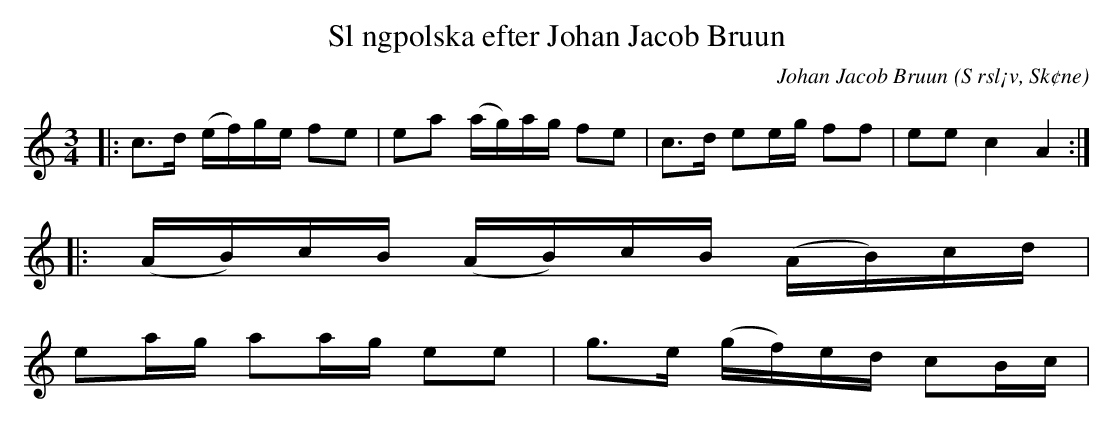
X:1
T:Sl ngpolska efter Johan Jacob Bruun
C:Johan Jacob Bruun
O:S rsl¡v, Sk¢ne
M:3/4
L:1/16
K:C
|: c2>d2 (ef)ge f2e2 | e2a2 (ag)ag f2e2 | c2>d2 e2eg f2f2 | e2e2 c4 A4 :|
|: (AB)cB (AB)cB (AB)cd | %5 (ef)ge f4 e4 | (AB)cB (AB)cB (AB)cd | (ef)ge f4 e4 |
 e2ag a2ag e2e2 | g2>e2 (gf)ed c2Bc | %10 d2ef e2e2 d2B2 | c2A2 B2cB A4 :| %12 :|
